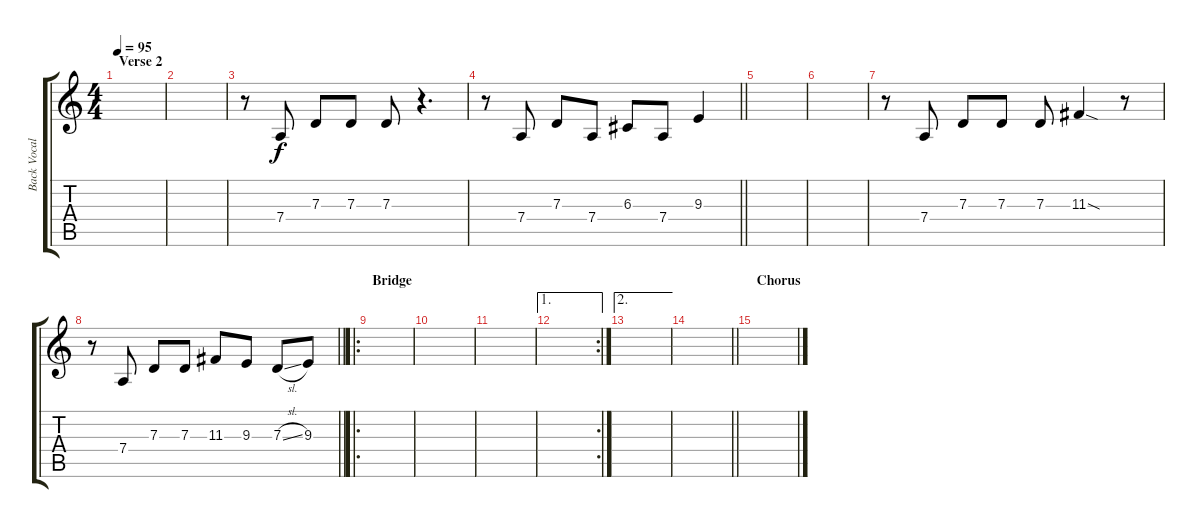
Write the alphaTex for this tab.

\track ("Back Vocal" "Back Vocal") {instrument lead1square}
\staff {score tabs}
\tuning (E4 B3 G3 D3 A2 E2) {hide}
\ts (4 4)
\section ("" "Verse 2")
\tempo 95
\clef g2
\ks c
|
|
r.8 7.4.8 7.3.8 7.3.8 7.3.8 r.4{d} |
\barLineRight lightlight
r.8 7.4.8 7.3.8 7.4.8 6.3.8 7.4.8 9.3.4 |
|
|
r.8 7.4.8 7.3.8 7.3.8 7.3.8 11.3{sod}.4 r.8 |
\barLineRight lightlight
r.8 7.4.8 7.3.8 7.3.8 11.3.8 9.3.8 7.3{sl}.8 9.3.8 |
\ro
\section ("" "Bridge")
|
|
|
\ae 1
\rc 2
|
\ae 2
|
\barLineRight lightlight
|
\section ("" "Chorus")
